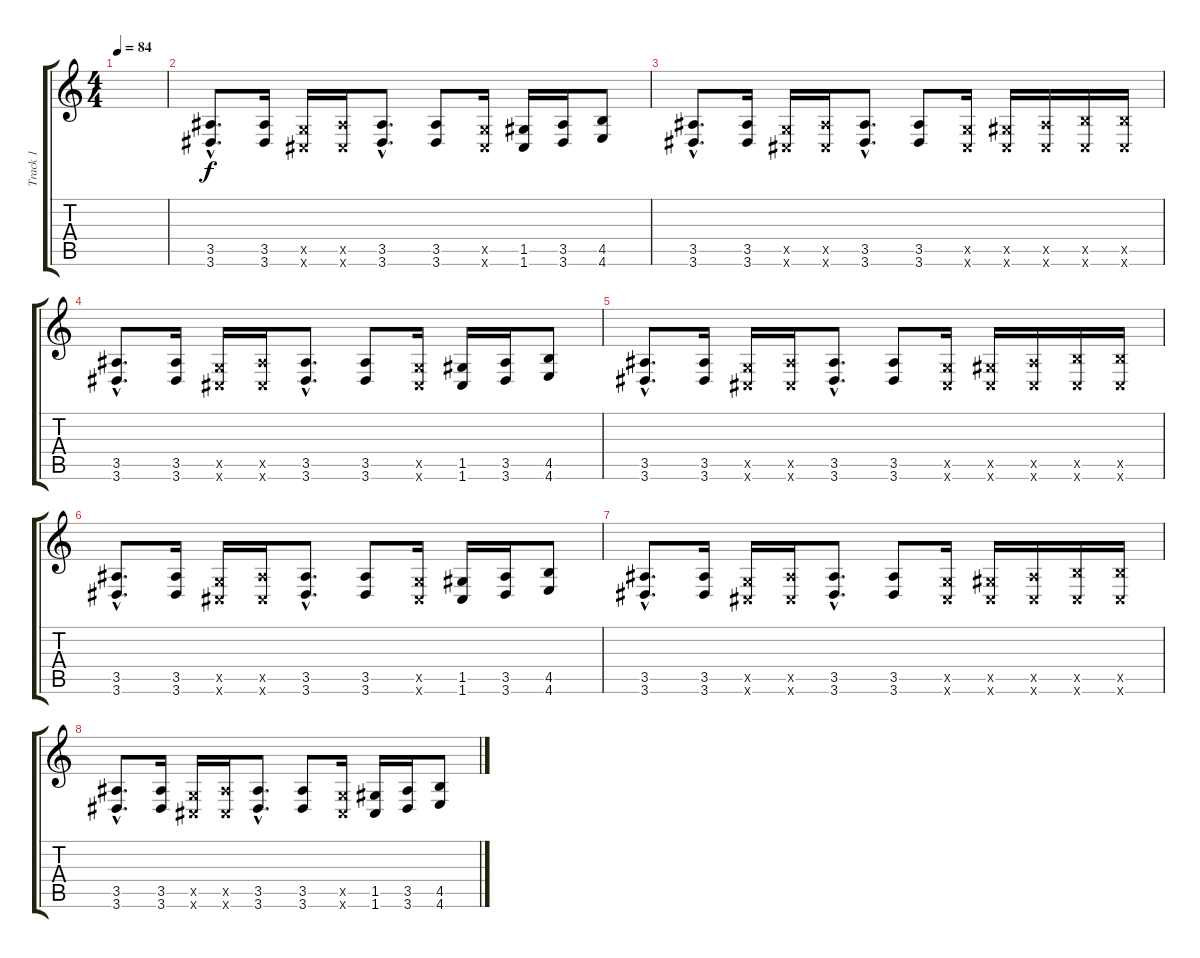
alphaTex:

\track ("Track 1" "Track 1") {instrument overdrivenguitar}
\staff {score tabs}
\tuning (D4 A3 F3 C3 G2 C2) {hide}
\ts (4 4)
\tempo 84
\clef g2
\ks c
|
(3.5{hac} 3.6{hac}).8{d} (3.5 3.6).16 (0.5{x} 1.6{x}).16 (3.5{x} 1.6{x}).16 (3.5{hac} 3.6{hac}).8{d} (3.5 3.6).8 (0.5{x} 1.6{x}).16 (1.5 1.6).16 (3.5 3.6).16 (4.5 4.6).8 |
(3.5{hac} 3.6{hac}).8{d} (3.5 3.6).16 (0.5{x} 1.6{x}).16 (3.5{x} 1.6{x}).16 (3.5{hac} 3.6{hac}).8{d} (3.5 3.6).8 (0.5{x} 1.6{x}).16 (1.5{x} 1.6{x}).16 (3.5{x} 1.6{x}).16 (4.5{x} 1.6{x}).16 (4.5{x} 1.6{x}).16 |
(3.5{hac} 3.6{hac}).8{d} (3.5 3.6).16 (0.5{x} 1.6{x}).16 (3.5{x} 1.6{x}).16 (3.5{hac} 3.6{hac}).8{d} (3.5 3.6).8 (0.5{x} 1.6{x}).16 (1.5 1.6).16 (3.5 3.6).16 (4.5 4.6).8 |
(3.5{hac} 3.6{hac}).8{d} (3.5 3.6).16 (0.5{x} 1.6{x}).16 (3.5{x} 1.6{x}).16 (3.5{hac} 3.6{hac}).8{d} (3.5 3.6).8 (0.5{x} 1.6{x}).16 (1.5{x} 1.6{x}).16 (3.5{x} 1.6{x}).16 (4.5{x} 1.6{x}).16 (4.5{x} 1.6{x}).16 |
(3.5{hac} 3.6{hac}).8{d} (3.5 3.6).16 (0.5{x} 1.6{x}).16 (3.5{x} 1.6{x}).16 (3.5{hac} 3.6{hac}).8{d} (3.5 3.6).8 (0.5{x} 1.6{x}).16 (1.5 1.6).16 (3.5 3.6).16 (4.5 4.6).8 |
(3.5{hac} 3.6{hac}).8{d} (3.5 3.6).16 (0.5{x} 1.6{x}).16 (3.5{x} 1.6{x}).16 (3.5{hac} 3.6{hac}).8{d} (3.5 3.6).8 (0.5{x} 1.6{x}).16 (1.5{x} 1.6{x}).16 (3.5{x} 1.6{x}).16 (4.5{x} 1.6{x}).16 (4.5{x} 1.6{x}).16 |
(3.5{hac} 3.6{hac}).8{d} (3.5 3.6).16 (0.5{x} 1.6{x}).16 (3.5{x} 1.6{x}).16 (3.5{hac} 3.6{hac}).8{d} (3.5 3.6).8 (0.5{x} 1.6{x}).16 (1.5 1.6).16 (3.5 3.6).16 (4.5 4.6).8
